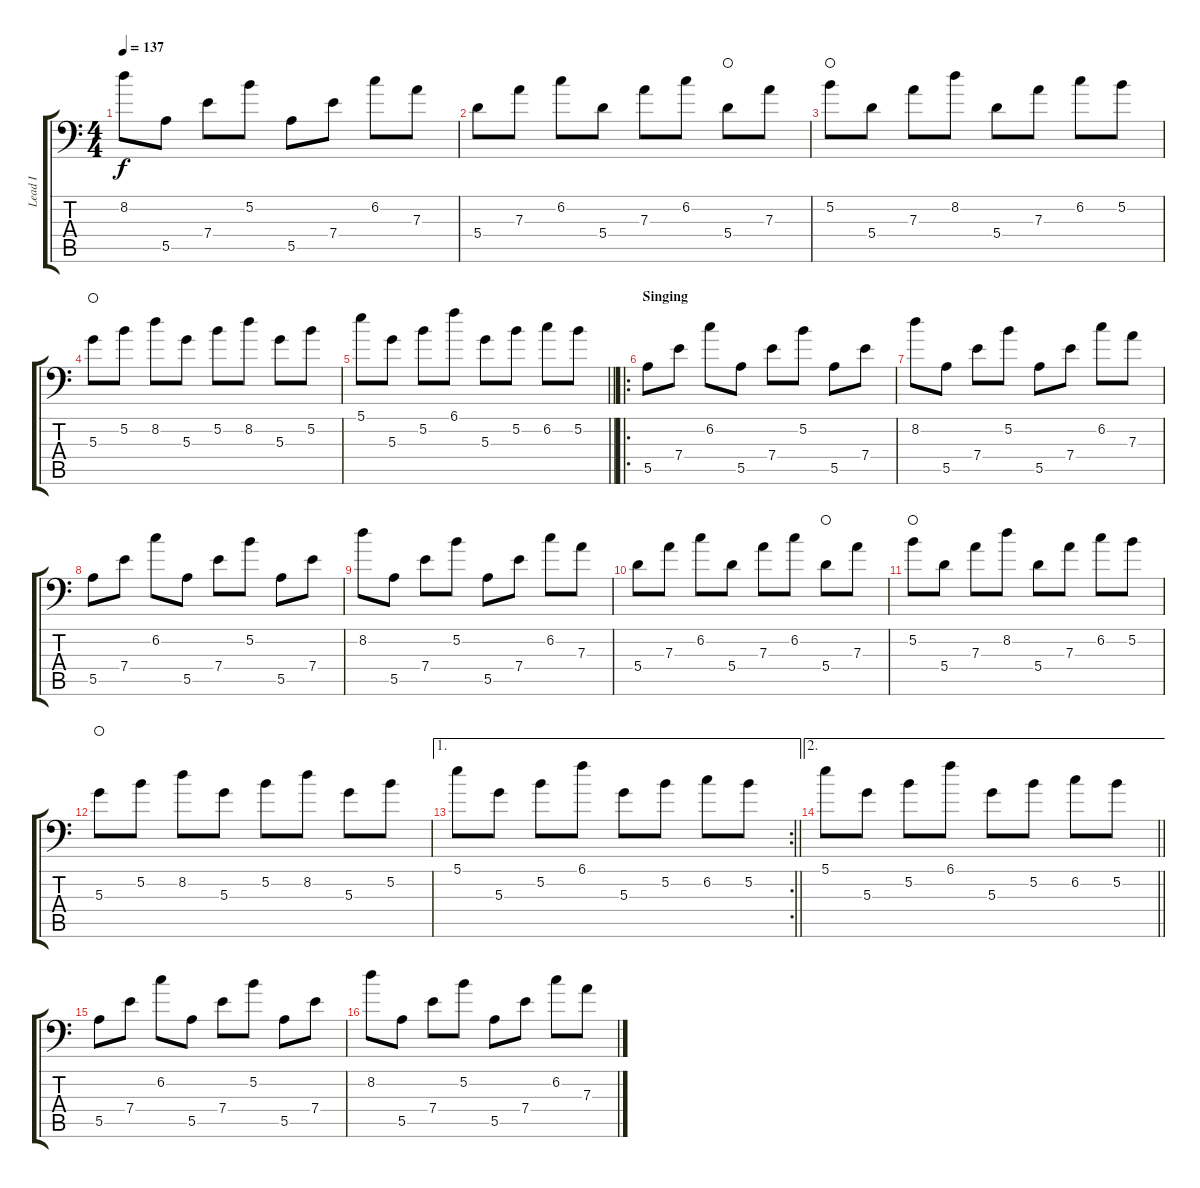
\track ("Lead I" "Lead I") {instrument distortionguitar}
\staff {score tabs}
\tuning (B3 Gb3 D3 A2 E2 A1) {hide}
\ts (4 4)
\tempo 137
\clef f4
\ks c
8.2.8{dy f} 5.5.8 7.4.8 5.2.8 5.5.8 7.4.8 6.2.8 7.3.8 |
5.4.8{volume 11} 7.3.8 6.2.8 5.4.8 7.3.8 6.2.8 5.4.8{waho} 7.3.8 |
5.2.8{waho} 5.4.8 7.3.8 8.2.8 5.4.8 7.3.8 6.2.8 5.2.8 |
5.3.8{waho} 5.2.8 8.2.8 5.3.8 5.2.8 8.2.8 5.3.8 5.2.8 |
\barLineRight lightlight
5.1.8 5.3.8 5.2.8 6.1.8 5.3.8 5.2.8 6.2.8 5.2.8 |
\ro
\section ("" "Singing")
5.5.8{volume 11} 7.4.8 6.2.8 5.5.8 7.4.8 5.2.8 5.5.8 7.4.8 |
8.2.8 5.5.8 7.4.8 5.2.8 5.5.8 7.4.8 6.2.8 7.3.8 |
5.5.8 7.4.8 6.2.8 5.5.8 7.4.8 5.2.8 5.5.8 7.4.8 |
8.2.8 5.5.8 7.4.8 5.2.8 5.5.8 7.4.8 6.2.8 7.3.8 |
5.4.8{volume 11} 7.3.8 6.2.8 5.4.8 7.3.8 6.2.8 5.4.8{waho} 7.3.8 |
5.2.8{waho} 5.4.8 7.3.8 8.2.8 5.4.8 7.3.8 6.2.8 5.2.8 |
5.3.8{waho} 5.2.8 8.2.8 5.3.8 5.2.8 8.2.8 5.3.8 5.2.8 |
\ae 1
\rc 2
\barLineRight lightlight
5.1.8 5.3.8 5.2.8 6.1.8 5.3.8 5.2.8 6.2.8 5.2.8 |
\ae 2
\barLineRight lightlight
5.1.8 5.3.8 5.2.8 6.1.8 5.3.8 5.2.8 6.2.8 5.2.8 |
\section ("" "")
5.5.8{volume 11} 7.4.8 6.2.8 5.5.8 7.4.8 5.2.8 5.5.8 7.4.8 |
8.2.8 5.5.8 7.4.8 5.2.8 5.5.8 7.4.8 6.2.8 7.3.8
